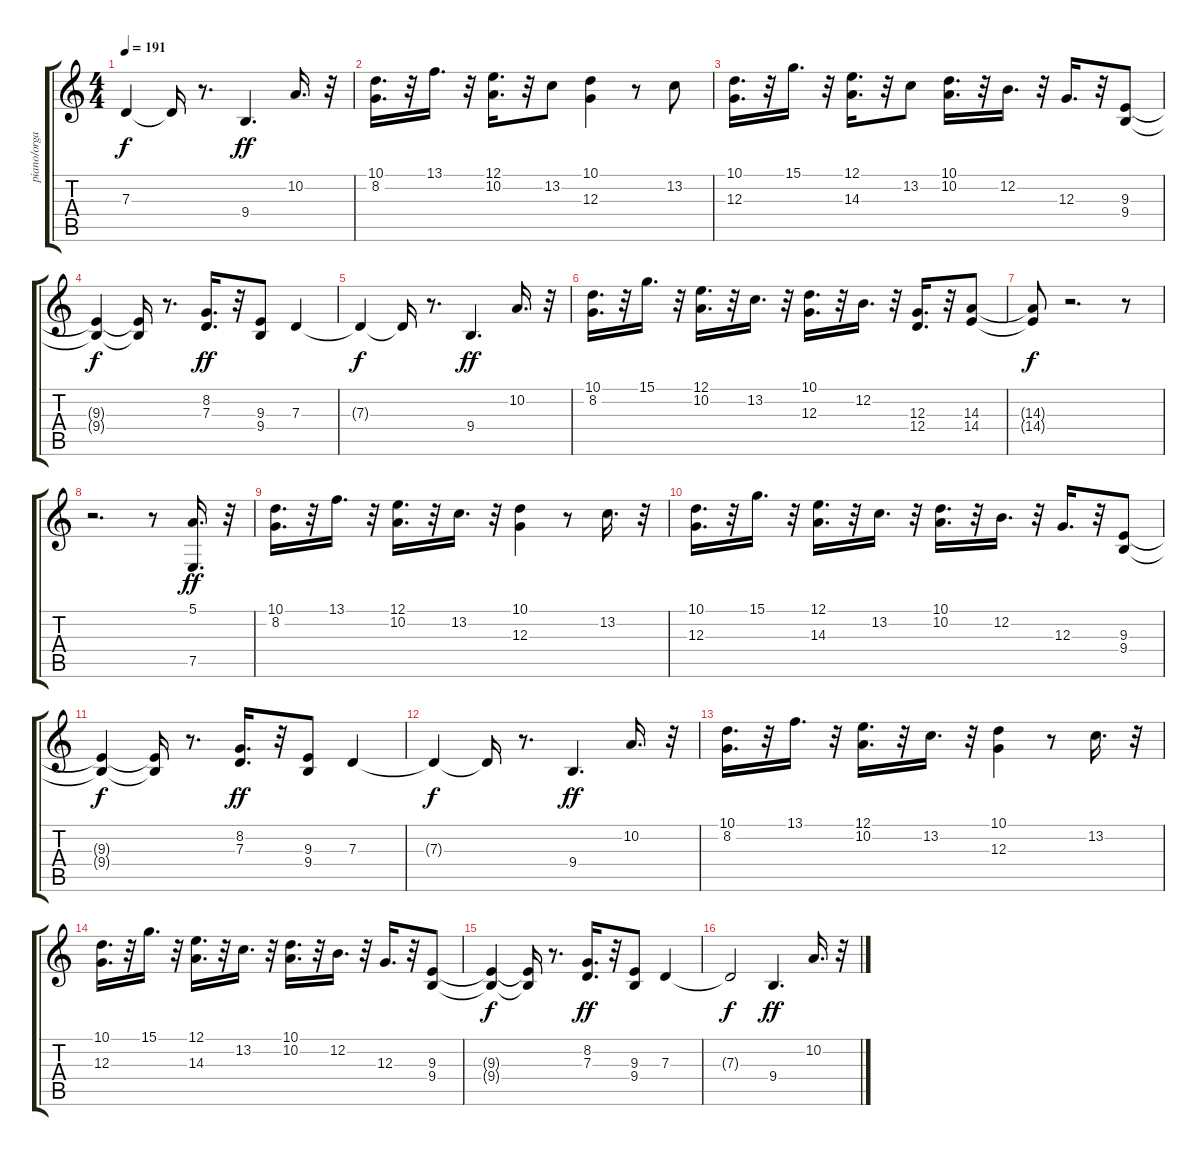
\track ("piano/organ/synths  " "piano/orga") {instrument brightacousticpiano}
\staff {score tabs}
\tuning (E4 B3 G3 D3 A2 E2) {hide}
\ts (4 4)
\tempo 191
\clef g2
\ks c
7.3{t}.4{dy f} 7.3{t}.16 r.8{d} 9.4.4{d dy ff} 10.2.16{d} r.32 |
(10.1 8.2).16{d} r.32 13.1.16{d} r.32 (12.1 10.2).16{d} r.32 13.2.8 (10.1 12.3).4 r.8 13.2.8 |
(10.1 12.3).16{d} r.32 15.1.16{d} r.32 (12.1 14.3).16{d} r.32 13.2.8 (10.1 10.2).16{d} r.32 12.2.16{d} r.32 12.3.16{d} r.32 (9.3 9.4).8 |
(9.3{t} 9.4{t}).4{dy f} (9.3{t} 9.4{t}).16 r.8{d} (8.2 7.3).16{d dy ff} r.32 (9.3 9.4).8 7.3.4 |
7.3{t}.4{dy f} 7.3{t}.16 r.8{d} 9.4.4{d dy ff} 10.2.16{d} r.32 |
(10.1 8.2).16{d} r.32 15.1.16{d} r.32 (12.1 10.2).16{d} r.32 13.2.16{d} r.32 (10.1 12.3).16{d} r.32 12.2.16{d} r.32 (12.3 12.4).16{d} r.32 (14.3 14.4).8 |
(14.3{t} 14.4{t}).8{dy f} r.2{d} r.8 |
r.2{d} r.8 (5.1 7.5).16{d dy ff instrument lead3calliope} r.32 |
(10.1 8.2).16{d} r.32 13.1.16{d} r.32 (12.1 10.2).16{d} r.32 13.2.16{d} r.32 (10.1 12.3).4 r.8 13.2.16{d} r.32 |
(10.1 12.3).16{d} r.32 15.1.16{d} r.32 (12.1 14.3).16{d} r.32 13.2.16{d} r.32 (10.1 10.2).16{d} r.32 12.2.16{d} r.32 12.3.16{d} r.32 (9.3 9.4).8 |
(9.3{t} 9.4{t}).4{dy f} (9.3{t} 9.4{t}).16 r.8{d} (8.2 7.3).16{d dy ff} r.32 (9.3 9.4).8 7.3.4 |
7.3{t}.4{dy f} 7.3{t}.16 r.8{d} 9.4.4{d dy ff} 10.2.16{d} r.32 |
(10.1 8.2).16{d} r.32 13.1.16{d} r.32 (12.1 10.2).16{d} r.32 13.2.16{d} r.32 (10.1 12.3).4 r.8 13.2.16{d} r.32 |
(10.1 12.3).16{d} r.32 15.1.16{d} r.32 (12.1 14.3).16{d} r.32 13.2.16{d} r.32 (10.1 10.2).16{d} r.32 12.2.16{d} r.32 12.3.16{d} r.32 (9.3 9.4).8 |
(9.3{t} 9.4{t}).4{dy f} (9.3{t} 9.4{t}).16 r.8{d} (8.2 7.3).16{d dy ff} r.32 (9.3 9.4).8 7.3.4 |
7.3{t}.2{dy f} 9.4.4{d dy ff} 10.2.16{d} r.32
